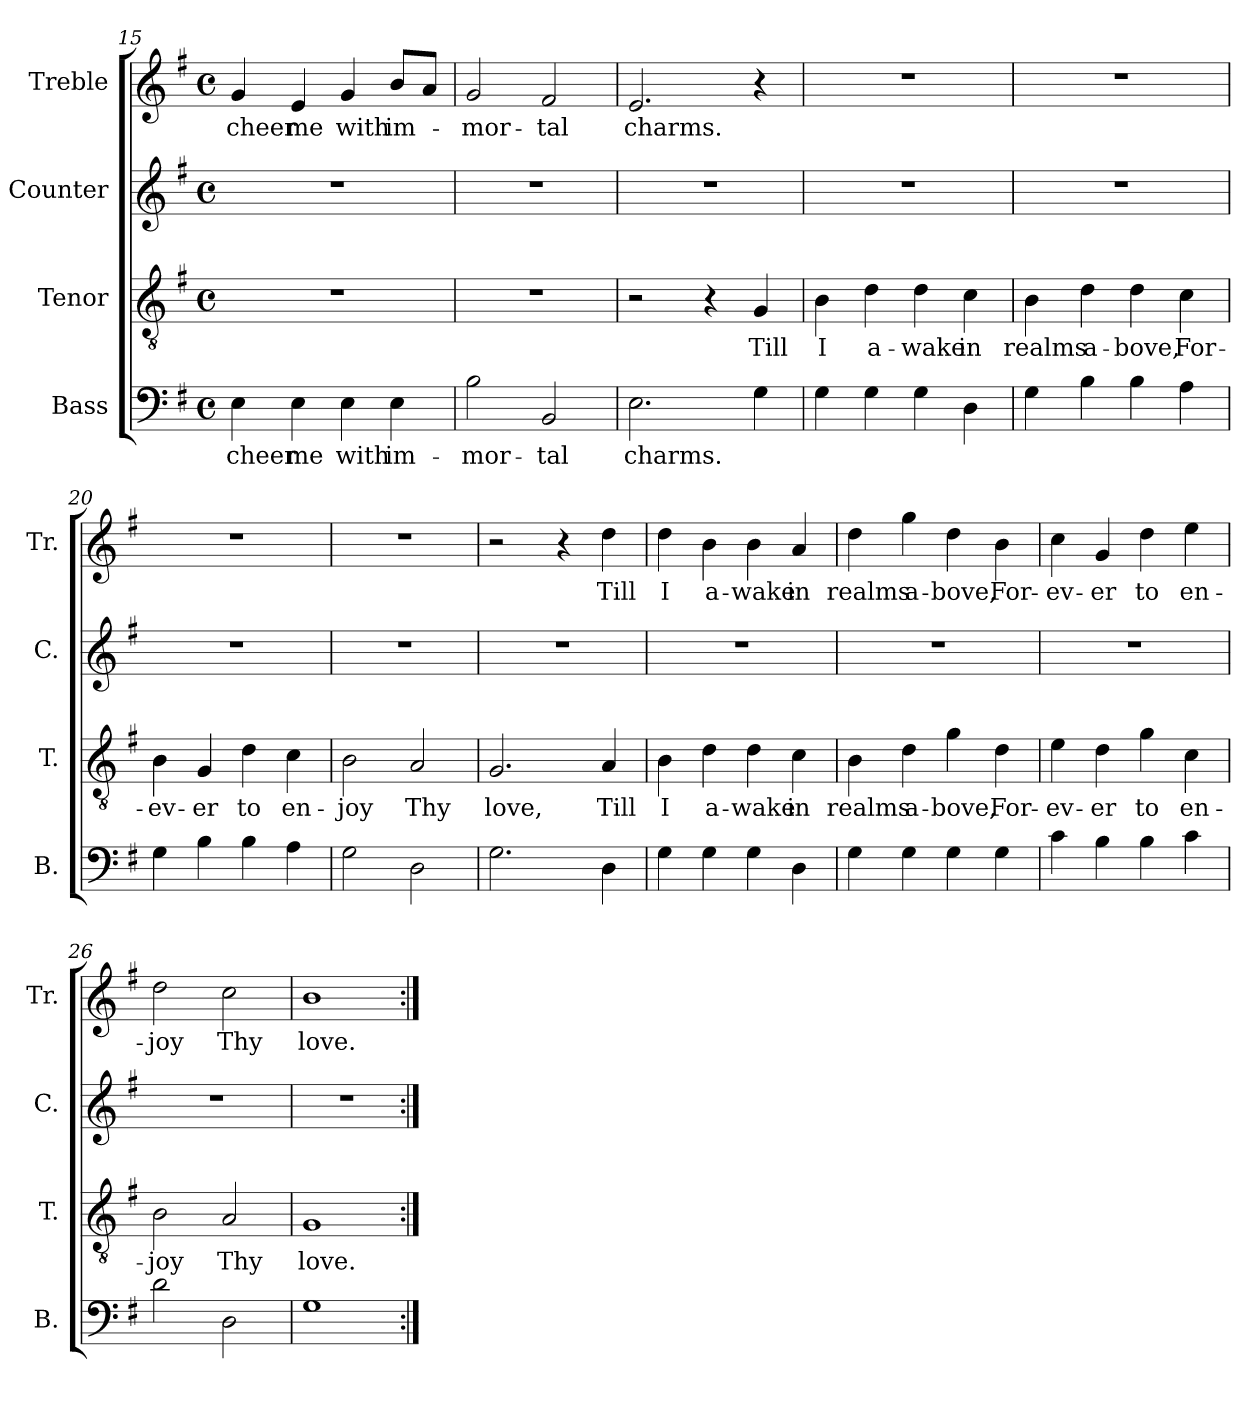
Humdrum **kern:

**kern	**text	**kern	**text	**kern	**kern	**text
*part4	*part4	*part3	*part3	*part2	*part1	*part1
*staff4	*staff4	*staff3	*staff3	*staff2	*staff1	*staff1
*I"Bass	*	*I"Tenor	*	*I"Counter	*I"Treble	*
*I'B.	*	*I'T.	*	*I'C.	*I'Tr.	*
!!LO:LB:g=z
*clefF4	*	*clefGv2	*	*clefG2	*clefG2	*
*k[f#]	*	*k[f#]	*	*k[f#]	*k[f#]	*
*M4/4	*	*M4/4	*	*M4/4	*M4/4	*
*met(c)	*	*met(c)	*	*met(c)	*met(c)	*
=15	=15	=15	=15	=15	=15	=15
4E\	cheer	1r	.	1r	4g/	cheer
4E\	me	.	.	.	4e/	me
4E\	with	.	.	.	4g/	with
4E\	im-	.	.	.	8b/L	im-
.	.	.	.	.	8a/J	.
=16	=16	=16	=16	=16	=16	=16
2B\	-mor-	1r	.	1r	2g/	-mor-
2BB/	-tal	.	.	.	2f#/	-tal
=17	=17	=17	=17	=17	=17	=17
2.E\	charms.	2r	.	1r	2.e/	charms.
.	.	4r	.	.	.	.
4G\	.	4G/	Till	.	4r	.
=18	=18	=18	=18	=18	=18	=18
4G\	.	4B\	I	1r	1r	.
4G\	.	4d\	a-	.	.	.
4G\	.	4d\	-wake	.	.	.
4D\	.	4c\	in	.	.	.
=19	=19	=19	=19	=19	=19	=19
4G\	.	4B\	realms	1r	1r	.
4B\	.	4d\	a-	.	.	.
4B\	.	4d\	-bove,	.	.	.
4A\	.	4c\	For-	.	.	.
=20	=20	=20	=20	=20	=20	=20
4G\	.	4B\	-ev-	1r	1r	.
4B\	.	4G/	-er	.	.	.
4B\	.	4d\	to	.	.	.
4A\	.	4c\	en-	.	.	.
=21	=21	=21	=21	=21	=21	=21
2G\	.	2B\	-joy	1r	1r	.
2D\	.	2A/	Thy	.	.	.
!!LO:LB:g=z
=22	=22	=22	=22	=22	=22	=22
2.G\	.	2.G/	love,	1r	2r	.
.	.	.	.	.	4r	.
4D\	.	4A/	Till	.	4dd\	Till
=23	=23	=23	=23	=23	=23	=23
4G\	.	4B\	I	1r	4dd\	I
4G\	.	4d\	a-	.	4b\	a-
4G\	.	4d\	-wake	.	4b\	-wake
4D\	.	4c\	in	.	4a/	in
=24	=24	=24	=24	=24	=24	=24
4G\	.	4B\	realms	1r	4dd\	realms
4G\	.	4d\	a-	.	4gg\	a-
4G\	.	4g\	-bove,	.	4dd\	-bove,
4G\	.	4d\	For-	.	4b\	For-
=25	=25	=25	=25	=25	=25	=25
4c\	.	4e\	-ev-	1r	4cc\	-ev-
4B\	.	4d\	-er	.	4g/	-er
4B\	.	4g\	to	.	4dd\	to
4c\	.	4c\	en-	.	4ee\	en-
=26	=26	=26	=26	=26	=26	=26
2d\	.	2B\	-joy	1r	2dd\	-joy
2D\	.	2A/	Thy	.	2cc\	Thy
=27	=27	=27	=27	=27	=27	=27
1G	.	1G	love.	1r	1b	love.
=:|!	=:|!	=:|!	=:|!	=:|!	=:|!	=:|!
*-	*-	*-	*-	*-	*-	*-
